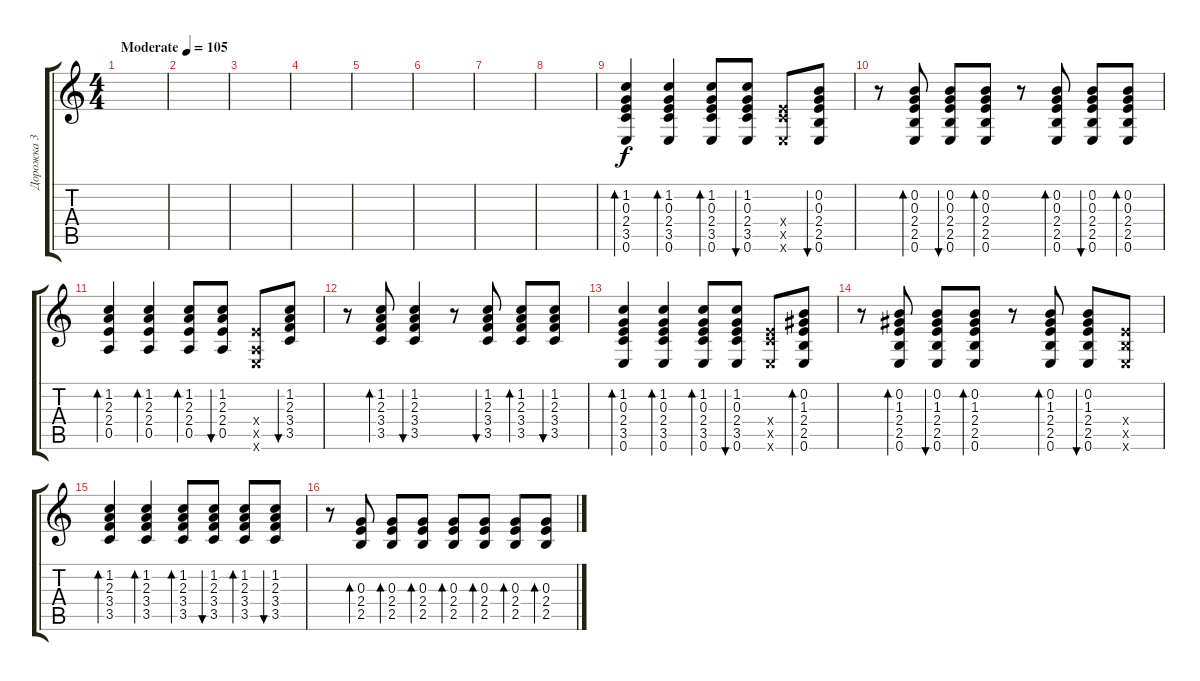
\track ("Дорожка 3" "Дорожка 3") {instrument acousticguitarsteel}
\staff {score tabs}
\tuning (E4 B3 G3 D3 A2 E2) {hide}
\ts (4 4)
\tempo (105 "Moderate")
\clef g2
\ks c
|
|
|
|
|
|
|
|
(1.2 0.3 2.4 3.5 0.6).4{bd 120} (1.2 0.3 2.4 3.5 0.6).4{bd 120} (1.2 0.3 2.4 3.5 0.6).8{bd 60} (1.2 0.3 2.4 3.5 0.6).8{bu 60} (2.4{x} 3.5{x} 0.6{x}).8 (0.2 0.3 2.4 2.5 0.6).8{bu 60} |
r.8 (0.2 0.3 2.4 2.5 0.6).8{bd 60} (0.2 0.3 2.4 2.5 0.6).8{bu 60} (0.2 0.3 2.4 2.5 0.6).8{bd 60} r.8 (0.2 0.3 2.4 2.5 0.6).8{bd 60} (0.2 0.3 2.4 2.5 0.6).8{bu 60} (0.2 0.3 2.4 2.5 0.6).8{bd 60} |
(1.2 2.3 2.4 0.5).4{bd 120} (1.2 2.3 2.4 0.5).4{bd 120} (1.2 2.3 2.4 0.5).8{bd 60} (1.2 2.3 2.4 0.5).8{bu 60} (2.4{x} 0.5{x} 0.6{x}).8 (1.2 2.3 3.4 3.5).8{bu 60} |
r.8 (1.2 2.3 3.4 3.5).8{bd 60} (1.2 2.3 3.4 3.5).4{bu 120} r.8 (1.2 2.3 3.4 3.5).8{bu 60} (1.2 2.3 3.4 3.5).8{bd 60} (1.2 2.3 3.4 3.5).8{bu 60} |
(1.2 0.3 2.4 3.5 0.6).4{bd 120} (1.2 0.3 2.4 3.5 0.6).4{bd 120} (1.2 0.3 2.4 3.5 0.6).8{bd 60} (1.2 0.3 2.4 3.5 0.6).8{bu 60} (2.4{x} 3.5{x} 0.6{x}).8 (0.2 1.3 2.4 2.5 0.6).8{bd 60} |
r.8 (0.2 1.3 2.4 2.5 0.6).8{bd 60} (0.2 1.3 2.4 2.5 0.6).8{bu 60} (0.2 1.3 2.4 2.5 0.6).8{bd 60} r.8 (0.2 1.3 2.4 2.5 0.6).8{bd 60} (0.2 1.3 2.4 2.5 0.6).8{bu 60} (2.4{x} 2.5{x} 0.6{x}).8 |
(1.2 2.3 3.4 3.5).4{bd 120} (1.2 2.3 3.4 3.5).4{bd 120} (1.2 2.3 3.4 3.5).8{bd 60} (1.2 2.3 3.4 3.5).8{bu 60} (1.2 2.3 3.4 3.5).8{bd 60} (1.2 2.3 3.4 3.5).8{bu 60} |
r.8 (0.3 2.4 2.5).8{bd 60} (0.3 2.4 2.5).8{bd 60} (0.3 2.4 2.5).8{bd 60} (0.3 2.4 2.5).8{bd 60} (0.3 2.4 2.5).8{bd 60} (0.3 2.4 2.5).8{bd 60} (0.3 2.4 2.5).8{bd 60}
